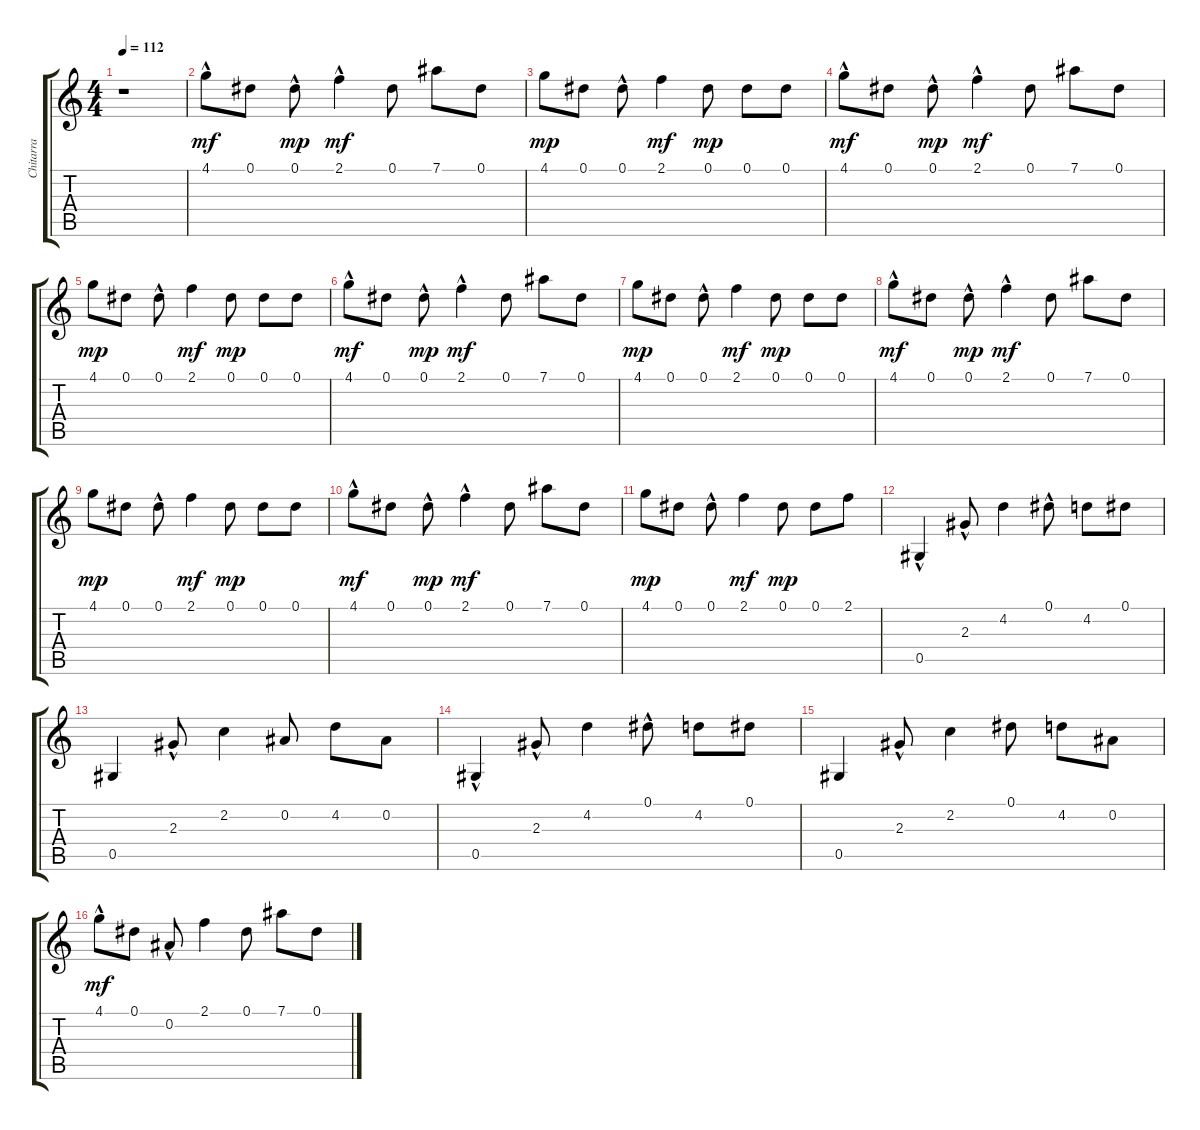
\track ("Chitarra" "Chitarra") {instrument electricguitarclean}
\staff {score tabs}
\tuning (Eb4 Bb3 Gb3 Db3 Ab2 Eb2) {hide}
\ts (4 4)
\tempo 112
\clef g2
\ks c
r.1{dy mf instrument electricguitarclean} |
4.1{hac}.8 0.1.8 0.1{hac}.8{dy mp} 2.1{hac}.4{dy mf} 0.1.8 7.1.8 0.1.8 |
4.1.8{dy mp} 0.1.8 0.1{hac}.8 2.1.4{dy mf} 0.1.8{dy mp} 0.1.8 0.1.8 |
4.1{hac}.8{dy mf} 0.1.8 0.1{hac}.8{dy mp} 2.1{hac}.4{dy mf} 0.1.8 7.1.8 0.1.8 |
4.1.8{dy mp} 0.1.8 0.1{hac}.8 2.1.4{dy mf} 0.1.8{dy mp} 0.1.8 0.1.8 |
4.1{hac}.8{dy mf} 0.1.8 0.1{hac}.8{dy mp} 2.1{hac}.4{dy mf} 0.1.8 7.1.8 0.1.8 |
4.1.8{dy mp} 0.1.8 0.1{hac}.8 2.1.4{dy mf} 0.1.8{dy mp} 0.1.8 0.1.8 |
4.1{hac}.8{dy mf} 0.1.8 0.1{hac}.8{dy mp} 2.1{hac}.4{dy mf} 0.1.8 7.1.8 0.1.8 |
4.1.8{dy mp} 0.1.8 0.1{hac}.8 2.1.4{dy mf} 0.1.8{dy mp} 0.1.8 0.1.8 |
4.1{hac}.8{dy mf} 0.1.8 0.1{hac}.8{dy mp} 2.1{hac}.4{dy mf} 0.1.8 7.1.8 0.1.8 |
4.1.8{dy mp} 0.1.8 0.1{hac}.8 2.1.4{dy mf} 0.1.8{dy mp} 0.1.8 2.1.8 |
0.5{hac}.4 2.3{hac}.8 4.2.4 0.1{hac}.8 4.2.8 0.1.8 |
0.5.4 2.3{hac}.8 2.2.4 0.2.8 4.2.8 0.2.8 |
0.5{hac}.4 2.3{hac}.8 4.2.4 0.1{hac}.8 4.2.8 0.1.8 |
0.5.4 2.3{hac}.8 2.2.4 0.1.8 4.2.8 0.2.8 |
4.1{hac}.8{dy mf} 0.1.8 0.2{hac}.8 2.1.4 0.1.8 7.1.8 0.1.8
